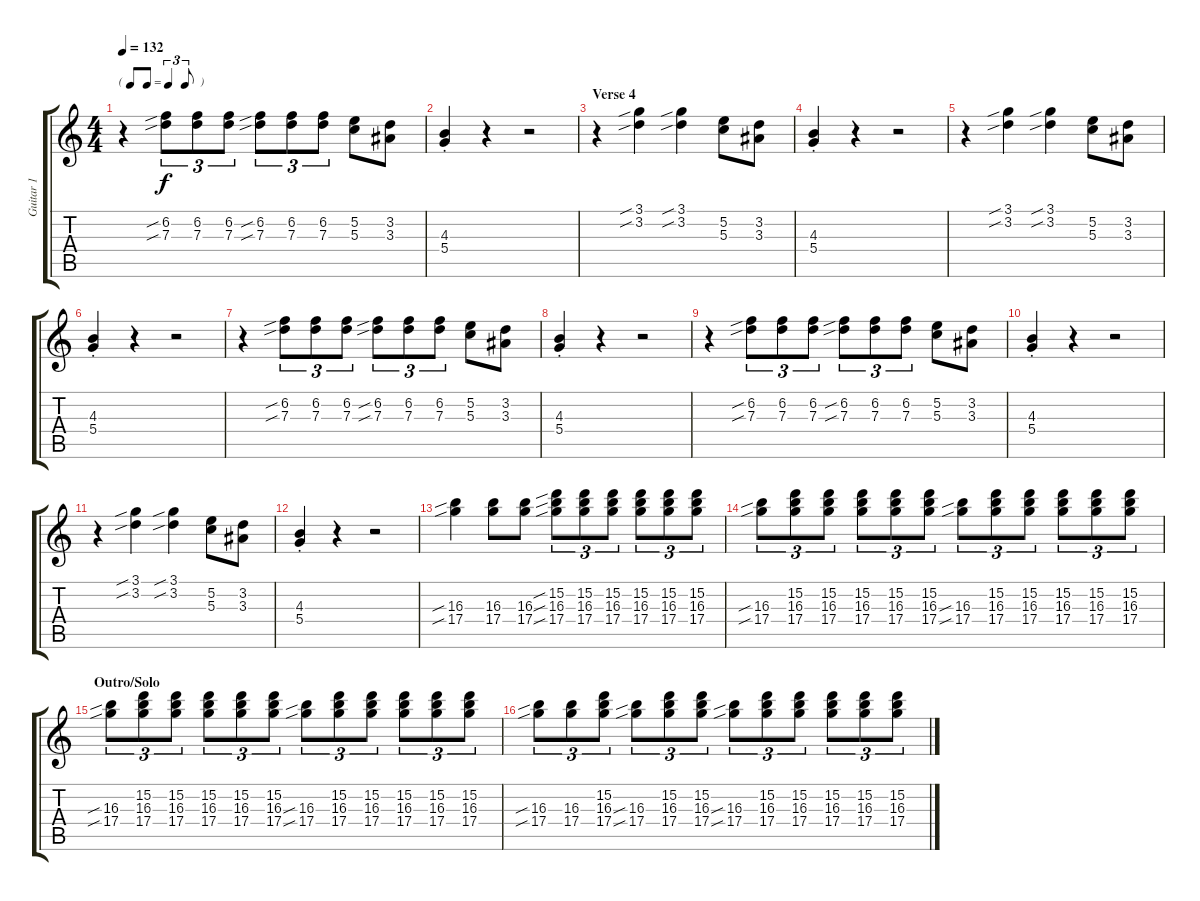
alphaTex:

\track ("Guitar 1" "Guitar 1") {instrument electricguitarclean}
\staff {score tabs}
\tuning (E4 B3 G3 D3 A2 E2) {hide}
\ts (4 4)
\tf triplet8th
\tempo 132
\clef g2
\ks c
r.4{dy f} (6.2{sib} 7.3{sib}).8{tu (3 2)} (6.2 7.3).8{tu (3 2)} (6.2 7.3).8{tu (3 2)} (6.2{sib} 7.3{sib}).8{tu (3 2)} (6.2 7.3).8{tu (3 2)} (6.2 7.3).8{tu (3 2)} (5.2 5.3).8 (3.2 3.3).8 |
(4.3{st} 5.4{st}).4 r.4 r.2 |
\section ("" "Verse 4")
r.4 (3.1{sib} 3.2{sib}).4 (3.1{sib} 3.2{sib}).4 (5.2 5.3).8 (3.2 3.3).8 |
(4.3{st} 5.4{st}).4 r.4 r.2 |
r.4 (3.1{sib} 3.2{sib}).4 (3.1{sib} 3.2{sib}).4 (5.2 5.3).8 (3.2 3.3).8 |
(4.3{st} 5.4{st}).4 r.4 r.2 |
r.4 (6.2{sib} 7.3{sib}).8{tu (3 2)} (6.2 7.3).8{tu (3 2)} (6.2 7.3).8{tu (3 2)} (6.2{sib} 7.3{sib}).8{tu (3 2)} (6.2 7.3).8{tu (3 2)} (6.2 7.3).8{tu (3 2)} (5.2 5.3).8 (3.2 3.3).8 |
(4.3{st} 5.4{st}).4 r.4 r.2 |
r.4 (6.2{sib} 7.3{sib}).8{tu (3 2)} (6.2 7.3).8{tu (3 2)} (6.2 7.3).8{tu (3 2)} (6.2{sib} 7.3{sib}).8{tu (3 2)} (6.2 7.3).8{tu (3 2)} (6.2 7.3).8{tu (3 2)} (5.2 5.3).8 (3.2 3.3).8 |
(4.3{st} 5.4{st}).4 r.4 r.2 |
r.4 (3.1{sib} 3.2{sib}).4 (3.1{sib} 3.2{sib}).4 (5.2 5.3).8 (3.2 3.3).8 |
(4.3{st} 5.4{st}).4 r.4 r.2 |
(16.3{sib} 17.4{sib}).4 (16.3 17.4).8 (16.3 17.4).8 (15.2{sib} 16.3{sib} 17.4{sib}).8{tu (3 2)} (15.2 16.3 17.4).8{tu (3 2)} (15.2 16.3 17.4).8{tu (3 2)} (15.2 16.3 17.4).8{tu (3 2)} (15.2 16.3 17.4).8{tu (3 2)} (15.2 16.3 17.4).8{tu (3 2)} |
(16.3{sib} 17.4{sib}).8{tu (3 2)} (15.2 16.3 17.4).8{tu (3 2)} (15.2 16.3 17.4).8{tu (3 2)} (15.2 16.3 17.4).8{tu (3 2)} (15.2 16.3 17.4).8{tu (3 2)} (15.2 16.3 17.4).8{tu (3 2)} (16.3{sib} 17.4{sib}).8{tu (3 2)} (15.2 16.3 17.4).8{tu (3 2)} (15.2 16.3 17.4).8{tu (3 2)} (15.2 16.3 17.4).8{tu (3 2)} (15.2 16.3 17.4).8{tu (3 2)} (15.2 16.3 17.4).8{tu (3 2)} |
\section ("" "Outro/Solo")
(16.3{sib} 17.4{sib}).8{tu (3 2)} (15.2 16.3 17.4).8{tu (3 2)} (15.2 16.3 17.4).8{tu (3 2)} (15.2 16.3 17.4).8{tu (3 2)} (15.2 16.3 17.4).8{tu (3 2)} (15.2 16.3 17.4).8{tu (3 2)} (16.3{sib} 17.4{sib}).8{tu (3 2)} (15.2 16.3 17.4).8{tu (3 2)} (15.2 16.3 17.4).8{tu (3 2)} (15.2 16.3 17.4).8{tu (3 2)} (15.2 16.3 17.4).8{tu (3 2)} (15.2 16.3 17.4).8{tu (3 2)} |
(16.3{sib} 17.4{sib}).8{tu (3 2)} (16.3 17.4).8{tu (3 2)} (15.2 16.3 17.4).8{tu (3 2)} (16.3{sib} 17.4{sib}).8{tu (3 2)} (15.2 16.3 17.4).8{tu (3 2)} (15.2 16.3 17.4).8{tu (3 2)} (16.3{sib} 17.4{sib}).8{tu (3 2)} (15.2 16.3 17.4).8{tu (3 2)} (15.2 16.3 17.4).8{tu (3 2)} (15.2 16.3 17.4).8{tu (3 2)} (15.2 16.3 17.4).8{tu (3 2)} (15.2 16.3 17.4).8{tu (3 2)}
